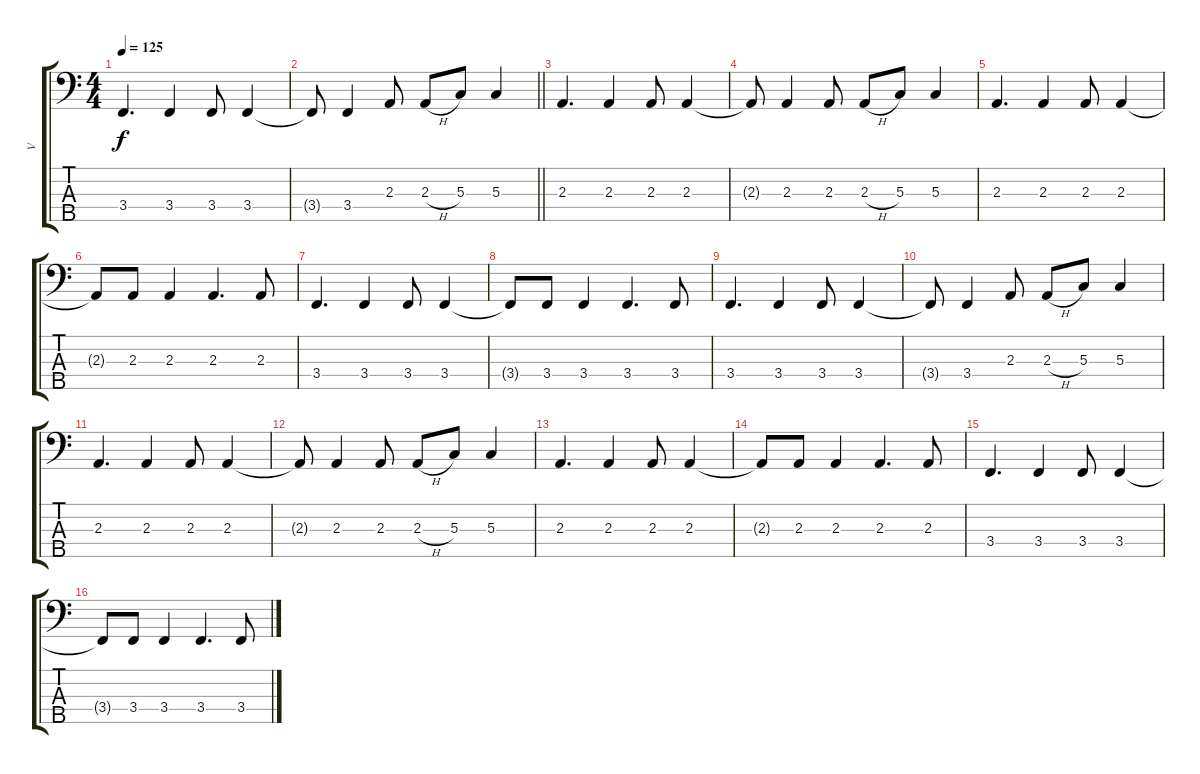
\track ("V" "V") {instrument electricbassfinger}
\staff {score tabs}
\tuning (F2 C2 G1 D1 A0) {hide}
\ts (4 4)
\tempo 125
\clef f4
\ks c
3.4.4{d dy f} 3.4.4 3.4.8 3.4.4 |
\barLineRight lightlight
3.4{t}.8 3.4.4 2.3.8 2.3{h}.8 5.3.8 5.3.4 |
\section ("" "")
2.3.4{d} 2.3.4 2.3.8 2.3.4 |
2.3{t}.8 2.3.4 2.3.8 2.3{h}.8 5.3.8 5.3.4 |
2.3.4{d} 2.3.4 2.3.8 2.3.4 |
2.3{t}.8 2.3.8 2.3.4 2.3.4{d} 2.3.8 |
3.4.4{d} 3.4.4 3.4.8 3.4.4 |
3.4{t}.8 3.4.8 3.4.4 3.4.4{d} 3.4.8 |
3.4.4{d} 3.4.4 3.4.8 3.4.4 |
3.4{t}.8 3.4.4 2.3.8 2.3{h}.8 5.3.8 5.3.4 |
2.3.4{d} 2.3.4 2.3.8 2.3.4 |
2.3{t}.8 2.3.4 2.3.8 2.3{h}.8 5.3.8 5.3.4 |
2.3.4{d} 2.3.4 2.3.8 2.3.4 |
2.3{t}.8 2.3.8 2.3.4 2.3.4{d} 2.3.8 |
3.4.4{d} 3.4.4 3.4.8 3.4.4 |
3.4{t}.8 3.4.8 3.4.4 3.4.4{d} 3.4.8
